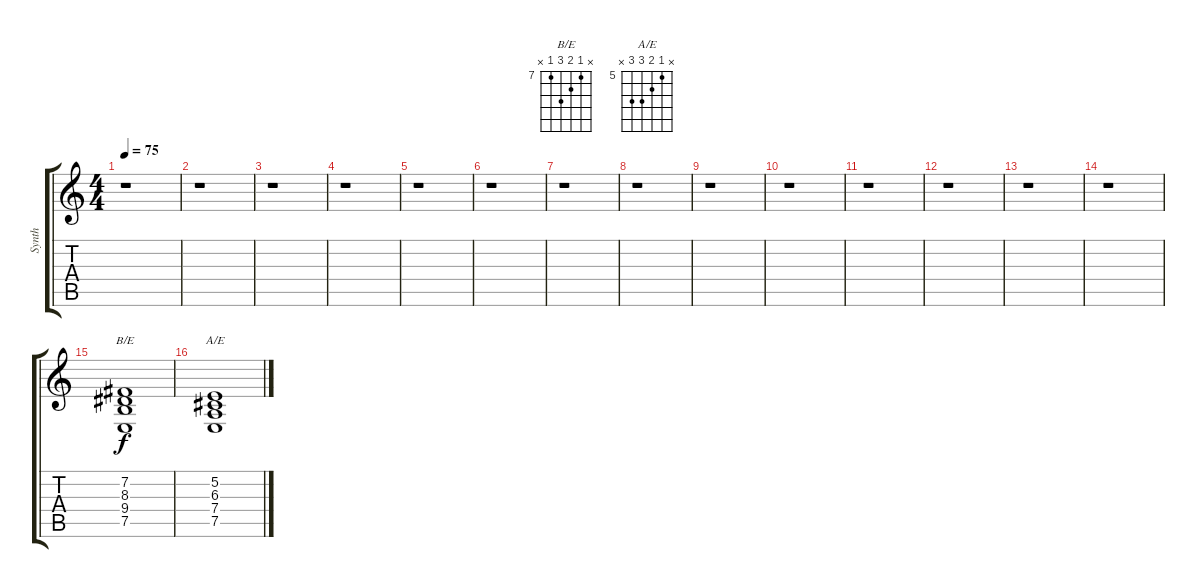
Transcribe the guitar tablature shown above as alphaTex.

\track ("Synth" "Synth") {instrument stringensemble2}
\staff {score tabs}
\tuning (E4 B3 G3 D3 A2 E2) {hide}
\chord ("B/E" x 7 8 9 7 x) {firstfret 7}
\chord ("A/E" x 5 6 7 7 x) {firstfret 5}
\ts (4 4)
\tempo 75
\clef g2
\ks c
r.1{dy f} |
r.1 |
r.1 |
r.1 |
r.1 |
r.1 |
r.1 |
r.1 |
r.1 |
r.1 |
r.1 |
r.1 |
r.1 |
r.1 |
(7.2 8.3 9.4 7.5).1{ch "B/E"} |
(5.2 6.3 7.4 7.5).1{ch "A/E"}
